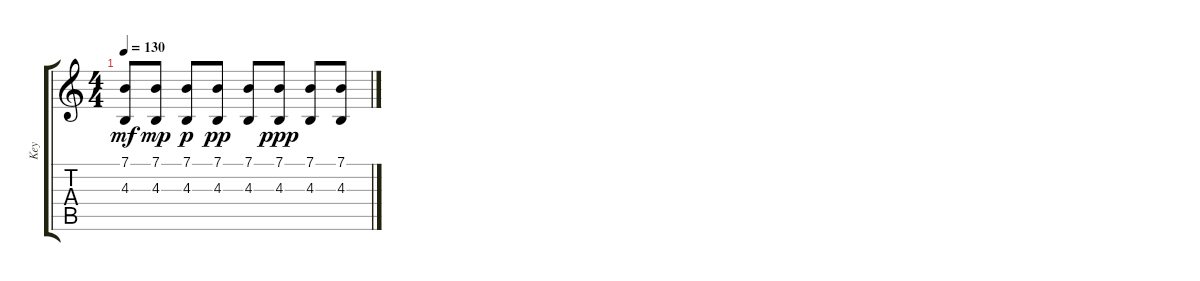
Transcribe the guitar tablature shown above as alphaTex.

\track ("Key" "Key") {instrument stringensemble1}
\staff {score tabs}
\tuning (E4 B3 G3 D3 A2 E2) {hide}
\ts (4 4)
\tempo 130
\clef g2
\ks c
(7.1 4.3).8{dy mf} (7.1 4.3).8{dy mp} (7.1 4.3).8{dy p} (7.1 4.3).8{dy pp} (7.1 4.3).8 (7.1 4.3).8{dy ppp} (7.1 4.3).8 (7.1 4.3).8
